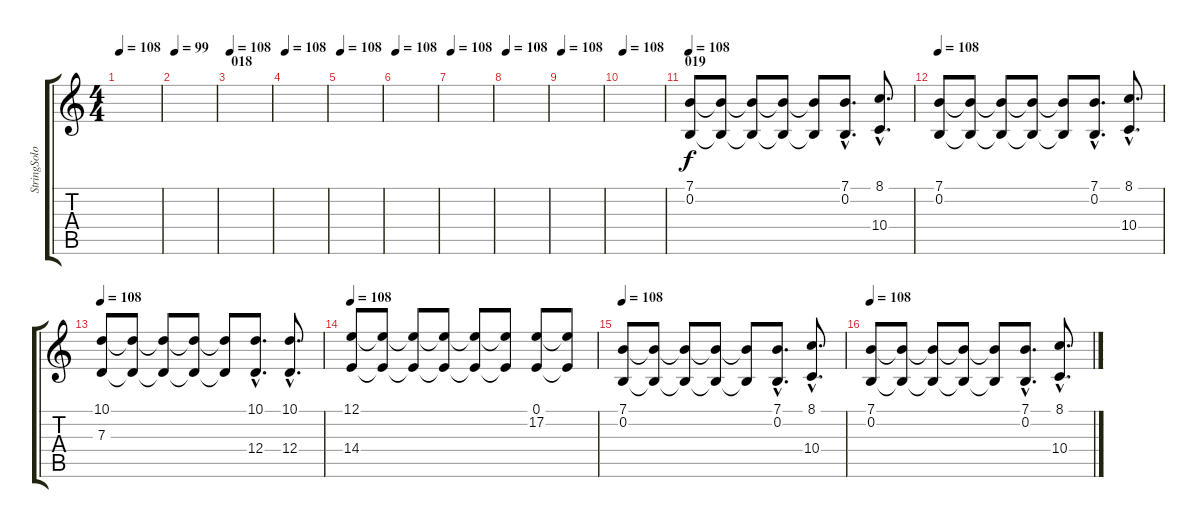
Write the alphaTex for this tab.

\track ("StringSolo" "StringSolo") {instrument stringensemble1}
\staff {score tabs}
\tuning (E4 B3 G3 D3 A2 E2) {hide}
\ts (4 4)
\tempo 108
\clef g2
\ks c
|
\tempo 99
|
\section ("" "018")
\tempo 108
|
\tempo 108
|
\tempo 108
|
\tempo 108
|
\tempo 108
|
\tempo 108
|
\tempo 108
|
\tempo 108
|
\section ("" "019")
\tempo 108
(7.1 0.2).8 (7.1{t} 0.2{t}).8 (7.1{t} 0.2{t}).8 (7.1{t} 0.2{t}).8 (7.1{t} 0.2{t}).8 (7.1{hac} 0.2{hac}).8{d} (8.1{hac} 10.4{hac}).8{d} |
\tempo 108
(7.1 0.2).8 (7.1{t} 0.2{t}).8 (7.1{t} 0.2{t}).8 (7.1{t} 0.2{t}).8 (7.1{t} 0.2{t}).8 (7.1{hac} 0.2{hac}).8{d} (8.1{hac} 10.4{hac}).8{d} |
\tempo 108
(10.1 7.3).8 (10.1{t} 7.3{t}).8 (10.1{t} 7.3{t}).8 (10.1{t} 7.3{t}).8 (10.1{t} 7.3{t}).8 (10.1{hac} 12.4{hac}).8{d} (10.1{hac} 12.4{hac}).8{d} |
\tempo 108
(12.1 14.4).8 (12.1{t} 14.4{t}).8 (12.1{t} 14.4{t}).8 (12.1{t} 14.4{t}).8 (12.1{t} 14.4{t}).8 (12.1{t} 14.4{t}).8 (0.1 17.2).8 (0.1{t} 17.2{t}).8 |
\tempo 108
(7.1 0.2).8 (7.1{t} 0.2{t}).8 (7.1{t} 0.2{t}).8 (7.1{t} 0.2{t}).8 (7.1{t} 0.2{t}).8 (7.1{hac} 0.2{hac}).8{d} (8.1{hac} 10.4{hac}).8{d} |
\tempo 108
(7.1 0.2).8 (7.1{t} 0.2{t}).8 (7.1{t} 0.2{t}).8 (7.1{t} 0.2{t}).8 (7.1{t} 0.2{t}).8 (7.1{hac} 0.2{hac}).8{d} (8.1{hac} 10.4{hac}).8{d}
